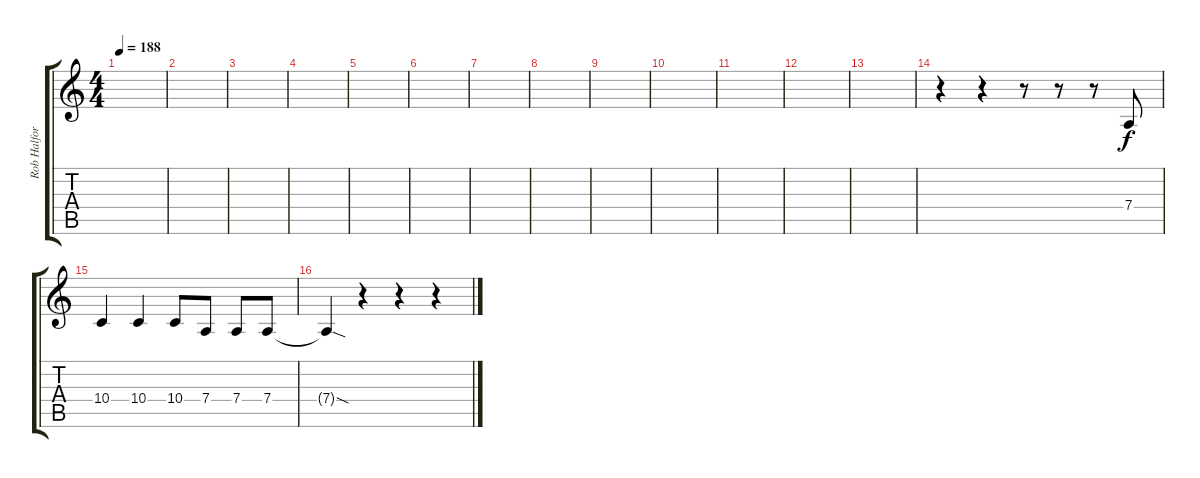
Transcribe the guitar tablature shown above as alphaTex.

\track ("Rob Halford" "Rob Halfor") {instrument violin}
\staff {score tabs}
\tuning (E4 B3 G3 D3 A2 E2) {hide}
\ts (4 4)
\tempo 188
\clef g2
\ks c
|
|
|
|
|
|
|
|
|
|
|
|
|
r.4 r.4 r.8 r.8 r.8 7.4.8 |
10.4.4 10.4.4 10.4.8 7.4.8 7.4.8 7.4.8 |
7.4{sod t}.4 r.4 r.4 r.4
